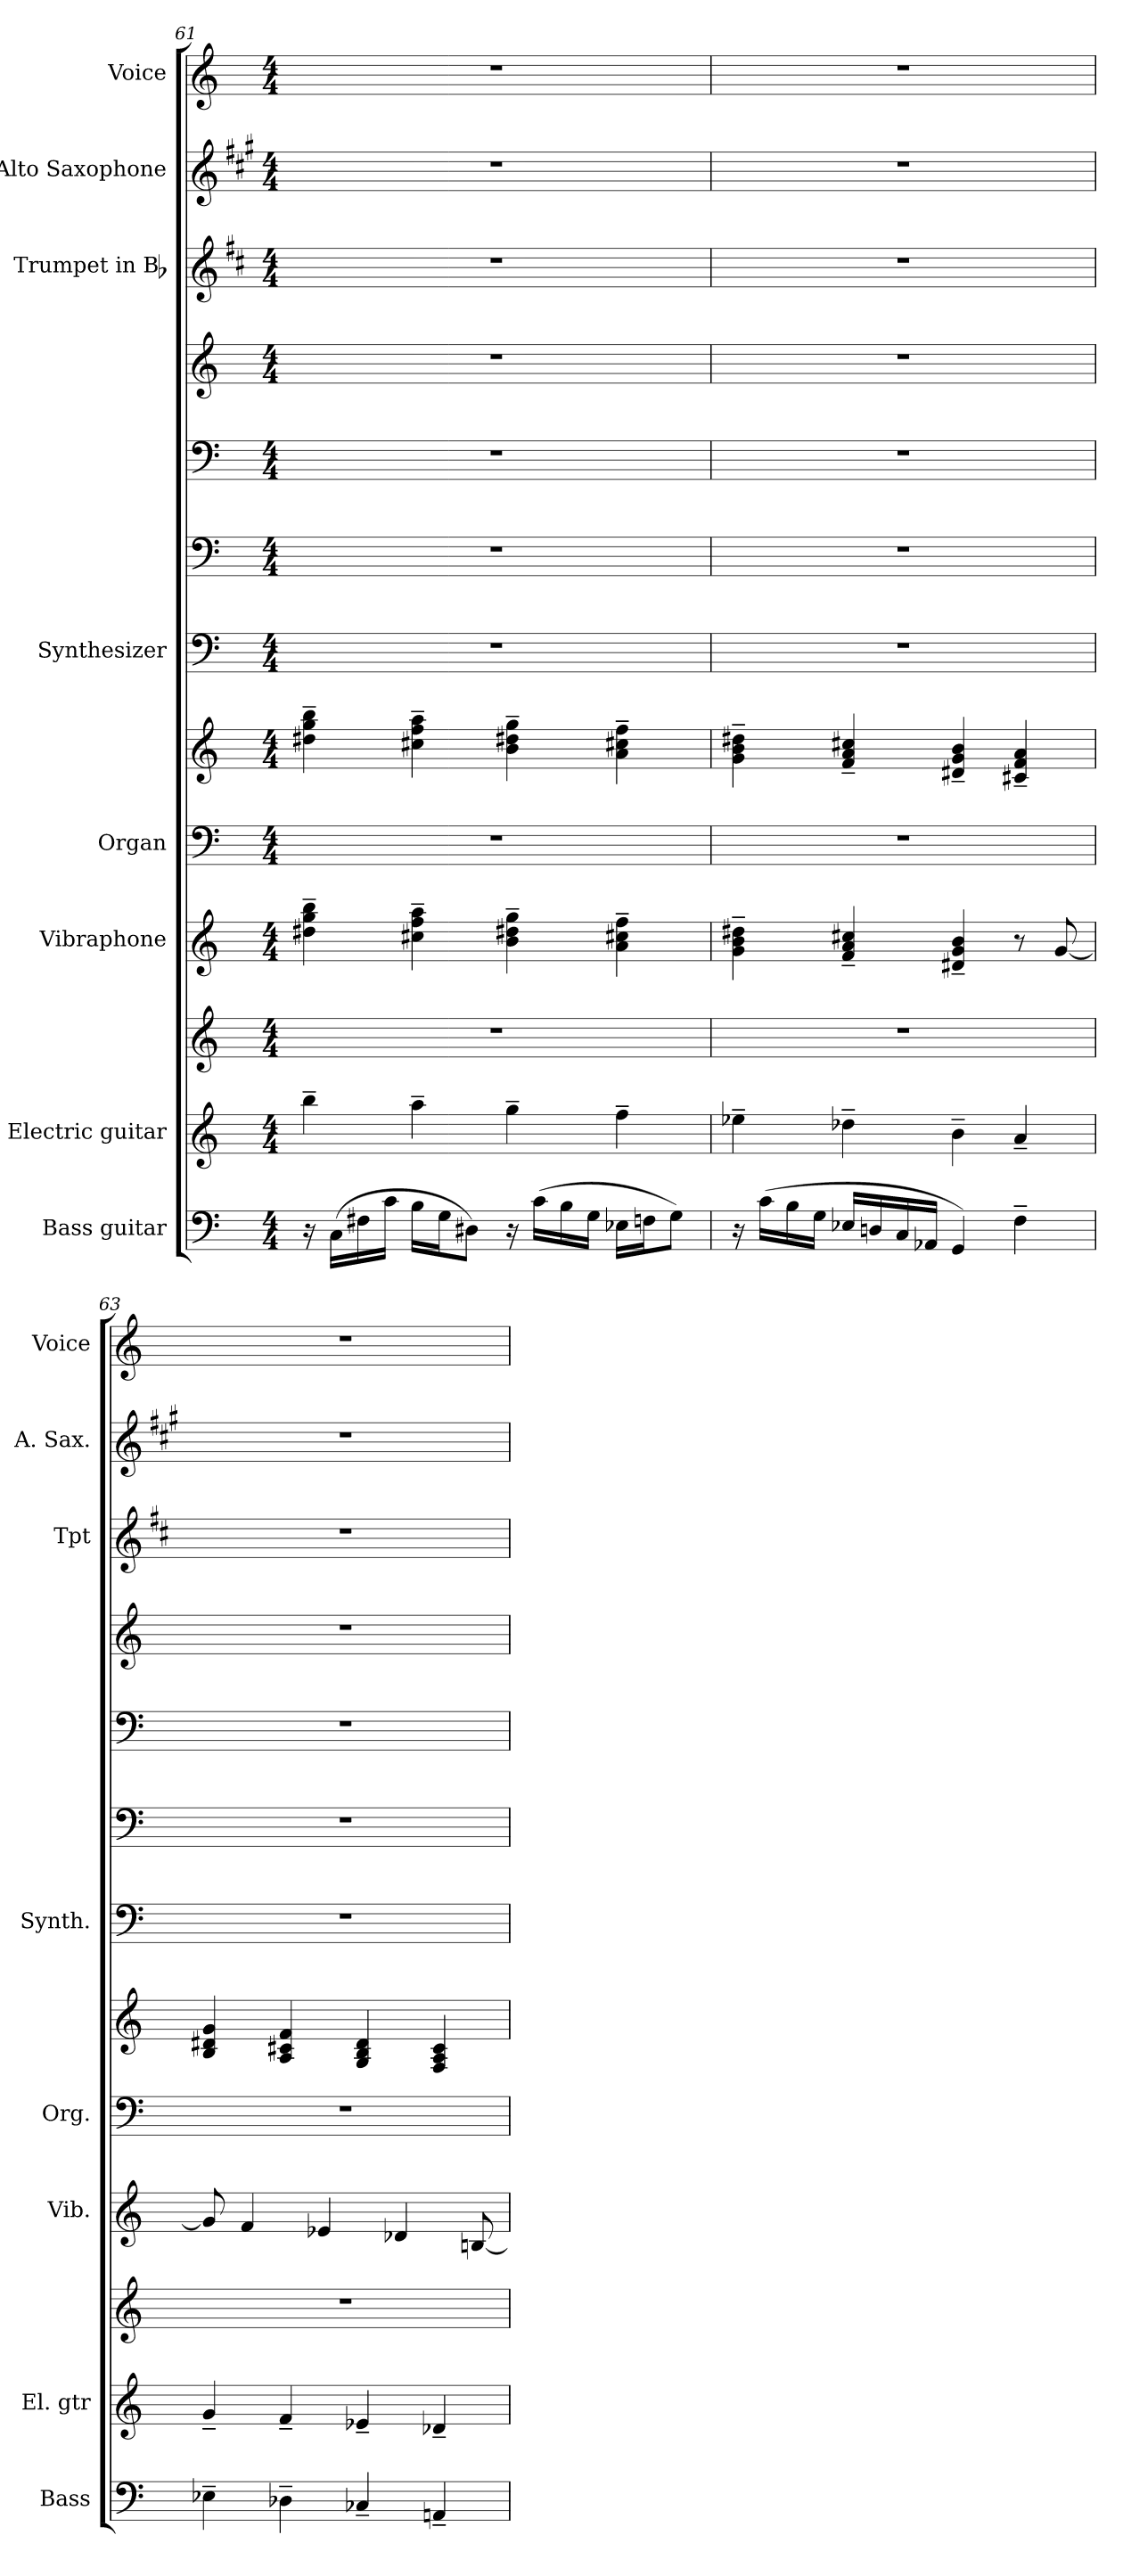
**kern	**kern	**kern	**kern	**kern	**kern	**kern	**kern	**kern	**kern	**kern	**kern	**kern
*part8	*part7	*part7	*part6	*part5	*part5	*part4	*part4	*part4	*part4	*part3	*part2	*part1
*staff13	*staff12	*staff11	*staff10	*staff9	*staff8	*staff7	*staff6	*staff5	*staff4	*staff3	*staff2	*staff1
*I"Bass guitar	*I"Electric guitar	*	*I"Vibraphone	*I"Organ	*	*I"Synthesizer	*	*	*	*I"Trumpet in Bb	*I"Alto Saxophone	*I"Voice
*I'Bass	*I'El. gtr	*	*I'Vib.	*I'Org.	*	*I'Synth.	*	*	*	*I'Tpt	*I'A. Sax.	*I'Voice
*clefF4	*clefG2	*clefG2	*clefG2	*clefF4	*clefG2	*clefF4	*clefF4	*clefF4	*clefG2	*clefG2	*clefG2	*clefG2
*ITrd7c12	*ITrd7c12	*ITrd7c12	*	*	*	*	*	*	*	*ITrd1c2	*ITrd5c9	*
*k[]	*k[]	*k[]	*k[]	*k[]	*k[]	*k[]	*k[]	*k[]	*k[]	*k[]	*k[]	*k[]
*C:	*C:	*C:	*C:	*C:	*C:	*C:	*C:	*C:	*C:	*C:	*C:	*C:
*M4/4	*M4/4	*M4/4	*M4/4	*M4/4	*M4/4	*M4/4	*M4/4	*M4/4	*M4/4	*M4/4	*M4/4	*M4/4
=61	=61	=61	=61	=61	=61	=61	=61	=61	=61	=61	=61	=61
16r	4b~i\	1r	4dd#Xi\~ 4ggi~ 4bbi~	1r	4dd#Xi\~ 4ggi~ 4bbi~	1r	1r	1r	1r	1r	1r	1r
(16CCi\LL	.	.	.	.	.	.	.	.	.	.	.	.
16FF#Xi\	.	.	.	.	.	.	.	.	.	.	.	.
16Ci\JJ	.	.	.	.	.	.	.	.	.	.	.	.
16BBi\LL	4a~i\	.	4cc#Xi\~ 4ffi~ 4aai~	.	4cc#Xi\~ 4ffi~ 4aai~	.	.	.	.	.	.	.
16GGi\J	.	.	.	.	.	.	.	.	.	.	.	.
8DD#Xi\J)	.	.	.	.	.	.	.	.	.	.	.	.
16r	4g~i\	.	4bi\~ 4dd#Xi~ 4ggi~	.	4bi\~ 4dd#Xi~ 4ggi~	.	.	.	.	.	.	.
(16Ci\LL	.	.	.	.	.	.	.	.	.	.	.	.
16BBi\	.	.	.	.	.	.	.	.	.	.	.	.
16GGi\JJ	.	.	.	.	.	.	.	.	.	.	.	.
16EE-Xi\LL	4f~i\	.	4ai\~ 4cc#Xi~ 4ffi~	.	4ai\~ 4cc#Xi~ 4ffi~	.	.	.	.	.	.	.
16FFni\J	.	.	.	.	.	.	.	.	.	.	.	.
8GGi\J)	.	.	.	.	.	.	.	.	.	.	.	.
=62	=62	=62	=62	=62	=62	=62	=62	=62	=62	=62	=62	=62
16r	4e-X~i\	1r	4gi\~ 4bi~ 4dd#Xi~	1r	4gi\~ 4bi~ 4dd#Xi~	1r	1r	1r	1r	1r	1r	1r
(16Ci\LL	.	.	.	.	.	.	.	.	.	.	.	.
16BBi\	.	.	.	.	.	.	.	.	.	.	.	.
16GGi\JJ	.	.	.	.	.	.	.	.	.	.	.	.
16EE-Xi/LL	4d-X~i\	.	4fi/~ 4ai~ 4cc#Xi~	.	4fi/~ 4ai~ 4cc#Xi~	.	.	.	.	.	.	.
16DDni/	.	.	.	.	.	.	.	.	.	.	.	.
16CCi/	.	.	.	.	.	.	.	.	.	.	.	.
16AAA-Xi/JJ	.	.	.	.	.	.	.	.	.	.	.	.
4GGGi/)	4B~i\	.	4d#Xi/~ 4gi~ 4bi~	.	4d#Xi/~ 4gi~ 4bi~	.	.	.	.	.	.	.
4FF~i\	4A~i/	.	8r	.	4c#Xi/~ 4fi~ 4ai~	.	.	.	.	.	.	.
.	.	.	[8gi/	.	.	.	.	.	.	.	.	.
!!LO:LB:g=z
=63	=63	=63	=63	=63	=63	=63	=63	=63	=63	=63	=63	=63
4EE-X~i\	4G~i/	1r	8gi/]	1r	4Bi/ 4d#Xi 4gi	1r	1r	1r	1r	1r	1r	1r
.	.	.	4fi/	.	.	.	.	.	.	.	.	.
4DD-X~i\	4F~i/	.	.	.	4Ai/ 4c#Xi 4fi	.	.	.	.	.	.	.
.	.	.	4e-Xi/	.	.	.	.	.	.	.	.	.
4CC-X~i/	4E-X~i/	.	.	.	4Gi/ 4Bi 4d#i	.	.	.	.	.	.	.
.	.	.	4d-Xi/	.	.	.	.	.	.	.	.	.
4AAAn~i/	4D-X~i/	.	.	.	4Fi/ 4Ai 4c#i	.	.	.	.	.	.	.
.	.	.	[8Bni/	.	.	.	.	.	.	.	.	.
=	=	=	=	=	=	=	=	=	=	=	=	=
*-	*-	*-	*-	*-	*-	*-	*-	*-	*-	*-	*-	*-
